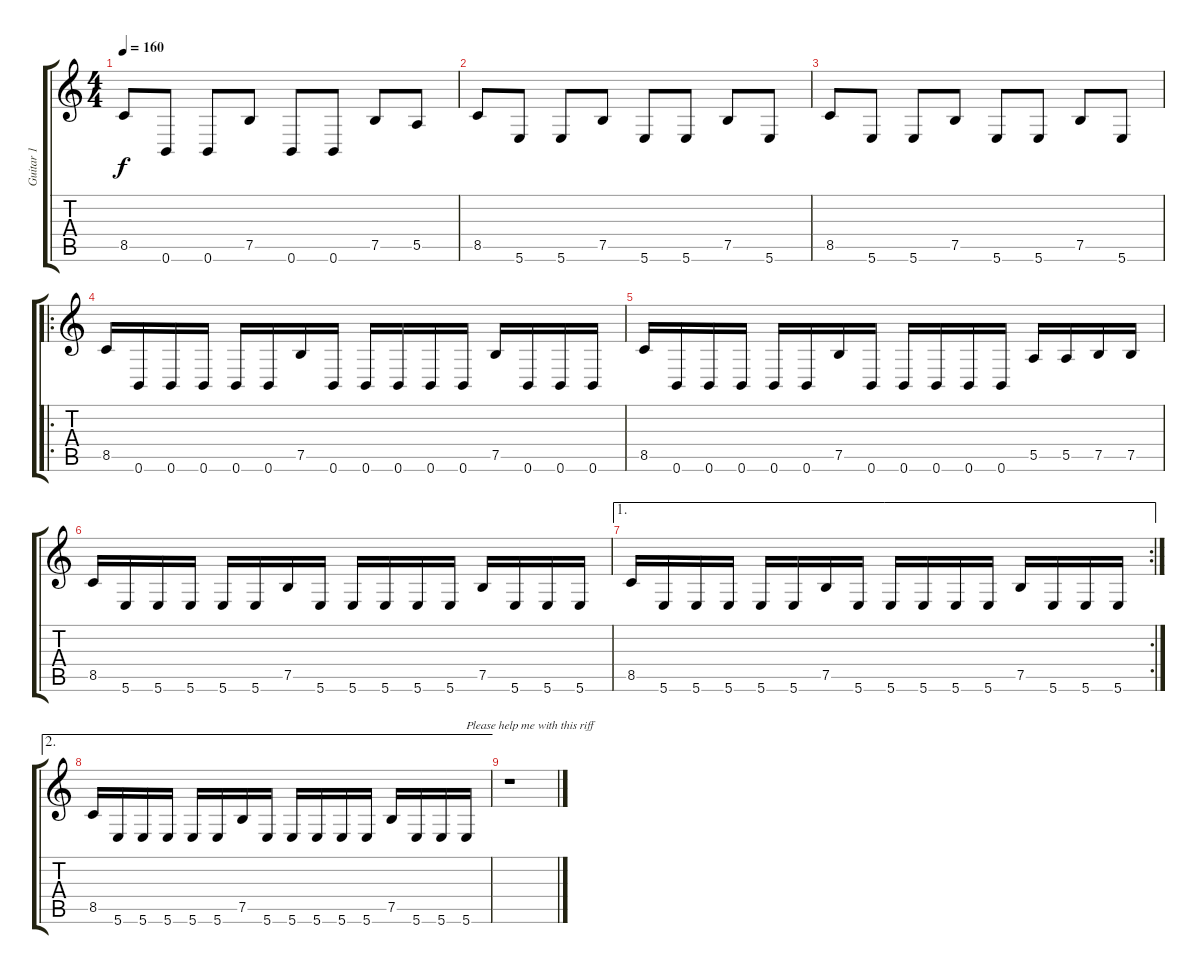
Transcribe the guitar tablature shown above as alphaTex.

\track ("Guitar 1" "Guitar 1") {instrument distortionguitar}
\staff {score tabs}
\tuning (B3 Gb3 D3 A2 E2 B1) {hide}
\ts (4 4)
\tempo 160
\clef g2
\ks c
8.5.8{dy f} 0.6.8 0.6.8 7.5.8 0.6.8 0.6.8 7.5.8 5.5.8 |
8.5.8 5.6.8 5.6.8 7.5.8 5.6.8 5.6.8 7.5.8 5.6.8 |
8.5.8 5.6.8 5.6.8 7.5.8 5.6.8 5.6.8 7.5.8 5.6.8 |
\ro
8.5.16 0.6.16 0.6.16 0.6.16 0.6.16 0.6.16 7.5.16 0.6.16 0.6.16 0.6.16 0.6.16 0.6.16 7.5.16 0.6.16 0.6.16 0.6.16 |
8.5.16 0.6.16 0.6.16 0.6.16 0.6.16 0.6.16 7.5.16 0.6.16 0.6.16 0.6.16 0.6.16 0.6.16 5.5.16 5.5.16 7.5.16 7.5.16 |
8.5.16 5.6.16 5.6.16 5.6.16 5.6.16 5.6.16 7.5.16 5.6.16 5.6.16 5.6.16 5.6.16 5.6.16 7.5.16 5.6.16 5.6.16 5.6.16 |
\ae 1
\rc 2
8.5.16 5.6.16 5.6.16 5.6.16 5.6.16 5.6.16 7.5.16 5.6.16 5.6.16 5.6.16 5.6.16 5.6.16 7.5.16 5.6.16 5.6.16 5.6.16 |
\ae 2
8.5.16 5.6.16 5.6.16 5.6.16 5.6.16 5.6.16 7.5.16 5.6.16 5.6.16 5.6.16 5.6.16 5.6.16 7.5.16 5.6.16 5.6.16 5.6.16{txt "Please help me with this riff"} |
r.1
